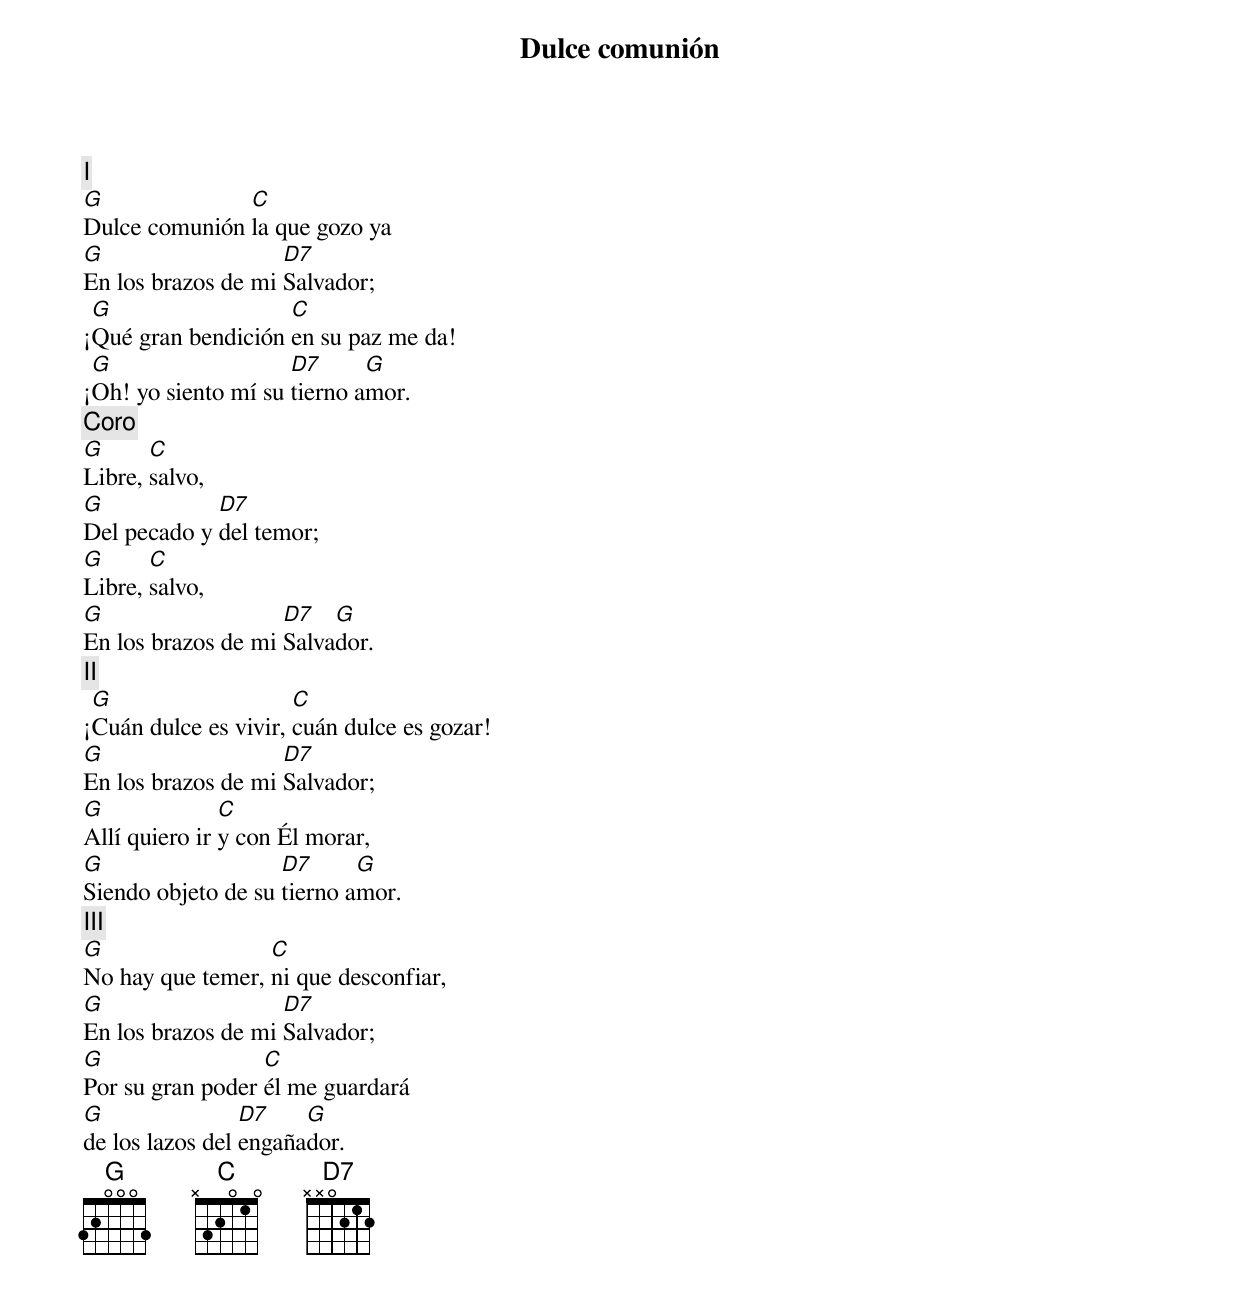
{title: Dulce comunión}
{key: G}
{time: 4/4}
{comment: I}
[G]Dulce comunión [C]la que gozo ya
[G]En los brazos de mi [D7]Salvador;
¡[G]Qué gran bendición [C]en su paz me da!
¡[G]Oh! yo siento mí su [D7]tierno a[G]mor.
{comment: Coro}
[G]Libre, [C]salvo,
[G]Del pecado y [D7]del temor;
[G]Libre, [C]salvo,
[G]En los brazos de mi [D7]Salva[G]dor.
{comment: II}
¡[G]Cuán dulce es vivir, [C]cuán dulce es gozar!
[G]En los brazos de mi [D7]Salvador;
[G]Allí quiero ir [C]y con Él morar,
[G]Siendo objeto de su [D7]tierno a[G]mor.
{comment: III}
[G]No hay que temer, [C]ni que desconfiar,
[G]En los brazos de mi [D7]Salvador;
[G]Por su gran poder [C]él me guardará
[G]de los lazos del [D7]engaña[G]dor.
